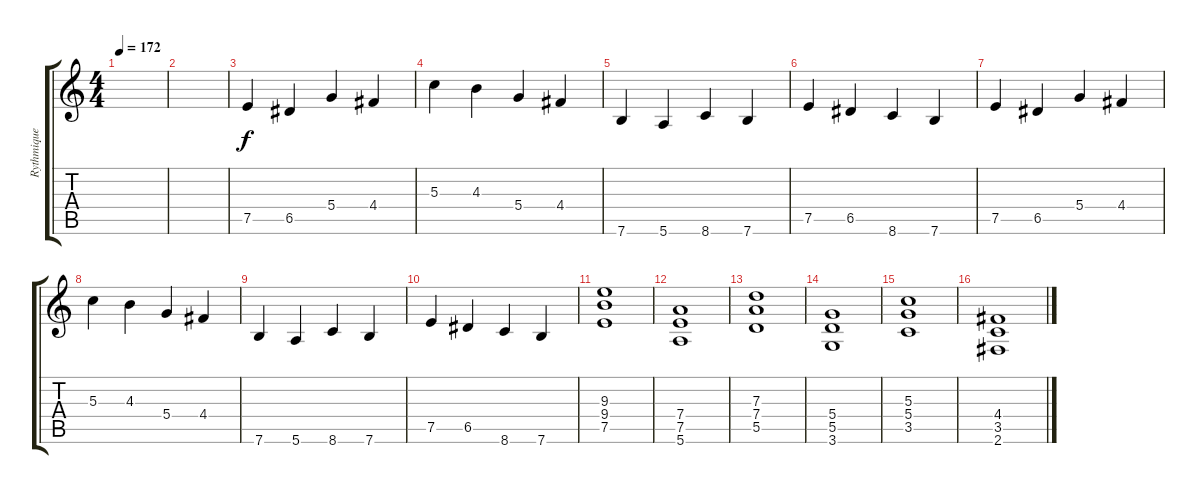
\track ("Rythmique" "Rythmique") {instrument electricguitarclean}
\staff {score tabs}
\tuning (E4 B3 G3 D3 A2 E2) {hide}
\ts (4 4)
\tempo 172
\clef g2
\ks c
|
|
7.5.4{instrument distortionguitar} 6.5.4 5.4.4 4.4.4 |
5.3.4 4.3.4 5.4.4 4.4.4 |
7.6.4 5.6.4 8.6.4 7.6.4 |
7.5.4 6.5.4 8.6.4 7.6.4 |
7.5.4 6.5.4 5.4.4 4.4.4 |
5.3.4 4.3.4 5.4.4 4.4.4 |
7.6.4 5.6.4 8.6.4 7.6.4 |
7.5.4 6.5.4 8.6.4 7.6.4 |
(9.3 9.4 7.5).1 |
(7.4 7.5 5.6).1 |
(7.3 7.4 5.5).1 |
(5.4 5.5 3.6).1 |
(5.3 5.4 3.5).1 |
(4.4 3.5 2.6).1
